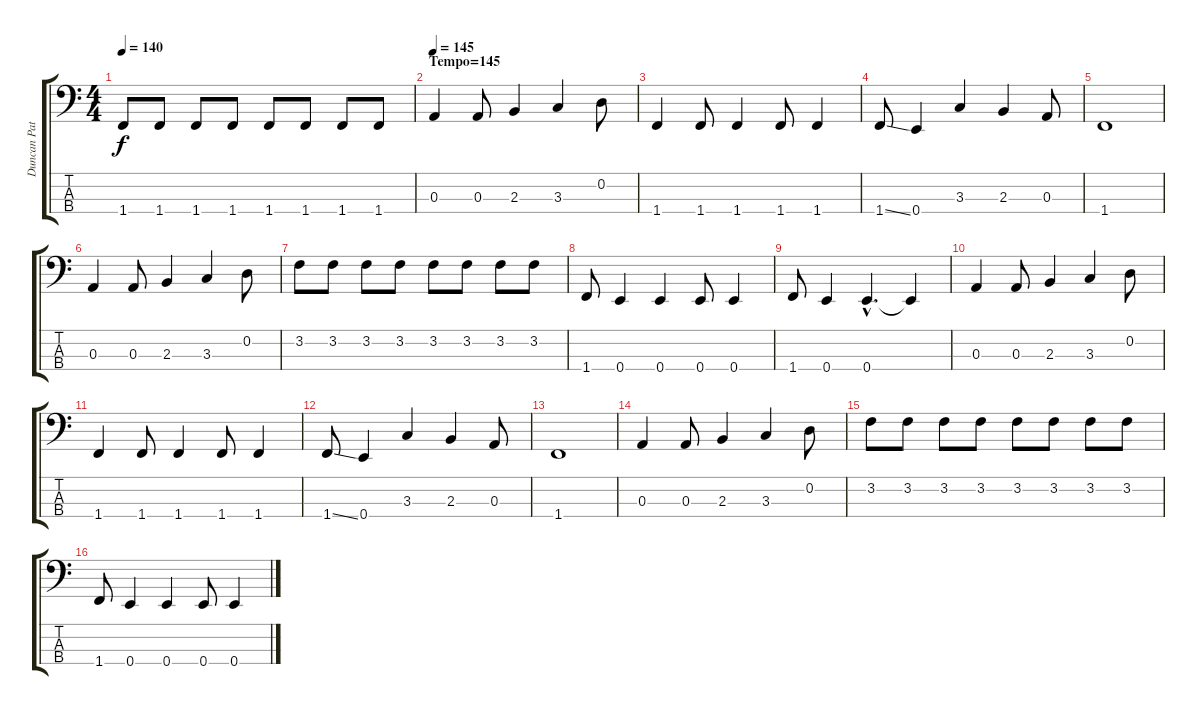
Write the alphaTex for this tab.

\track ("Duncan Patterson (Bass Guitar)" "Duncan Pat") {instrument electricbassfinger}
\staff {score tabs}
\tuning (G2 D2 A1 E1) {hide}
\ts (4 4)
\tempo 140
\clef f4
\ks c
1.4.8{dy f} 1.4.8 1.4.8 1.4.8 1.4.8 1.4.8 1.4.8 1.4.8 |
\section ("" "Tempo=145")
\tempo 145
0.3.4 0.3.8 2.3.4 3.3.4 0.2.8 |
1.4.4 1.4.8 1.4.4 1.4.8 1.4.4 |
1.4{ss}.8 0.4.4 3.3.4 2.3.4 0.3.8 |
1.4.1 |
0.3.4 0.3.8 2.3.4 3.3.4 0.2.8 |
3.2.8 3.2.8 3.2.8 3.2.8 3.2.8 3.2.8 3.2.8 3.2.8 |
1.4.8 0.4.4 0.4.4 0.4.8 0.4.4 |
1.4.8 0.4.4 0.4{hac}.4{d} 0.4{t}.4 |
0.3.4 0.3.8 2.3.4 3.3.4 0.2.8 |
1.4.4 1.4.8 1.4.4 1.4.8 1.4.4 |
1.4{ss}.8 0.4.4 3.3.4 2.3.4 0.3.8 |
1.4.1 |
0.3.4 0.3.8 2.3.4 3.3.4 0.2.8 |
3.2.8 3.2.8 3.2.8 3.2.8 3.2.8 3.2.8 3.2.8 3.2.8 |
1.4.8 0.4.4 0.4.4 0.4.8 0.4.4
